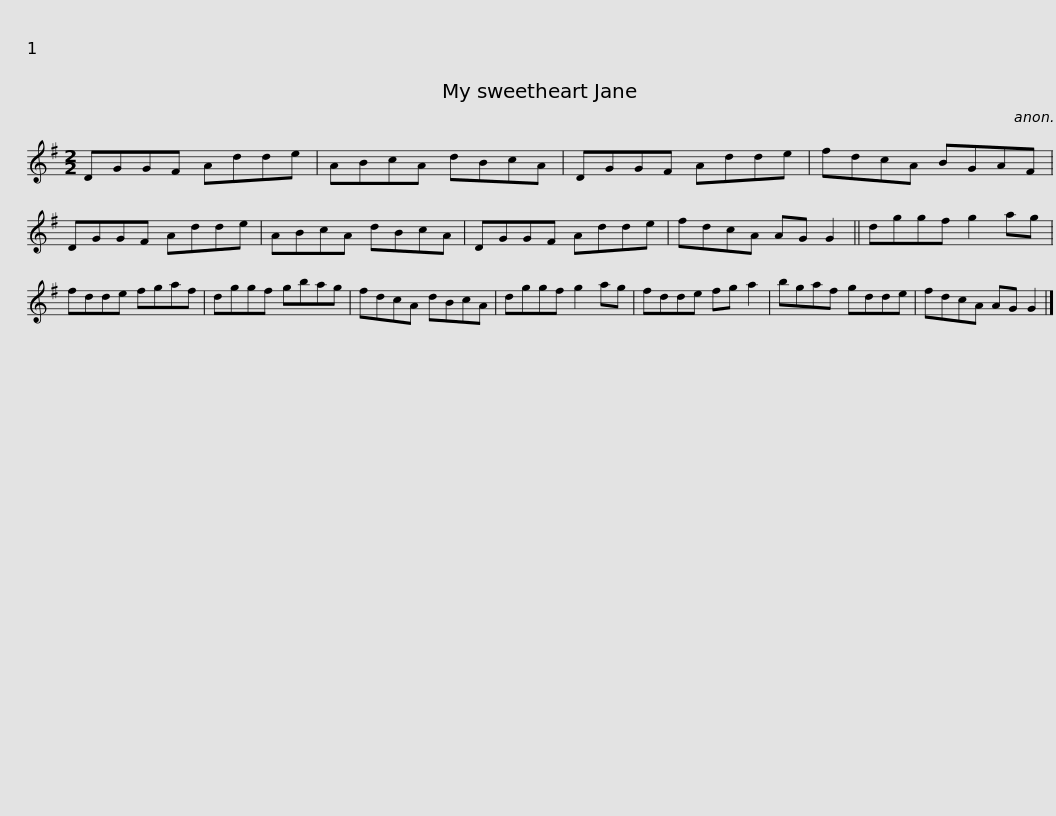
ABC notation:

X:1
L:1/8
M:2/2
I:linebreak $
K:G
V:1 treble
V:1
 DGGF Adde | ABcA dBcA | DGGF Adde | fdcA BGAF | DGGF Adde |$ %5
 ABcA dBcA | DGGF Adde | fdcA AG G2 || dggf g2 ag | fdde fgaf |$ %10
 dggf gbag | fdcA dBcA | dggf g2 ag | fdde fg a2 | bgaf gdde |$ %15
 fdcA AG G2 |] %16
